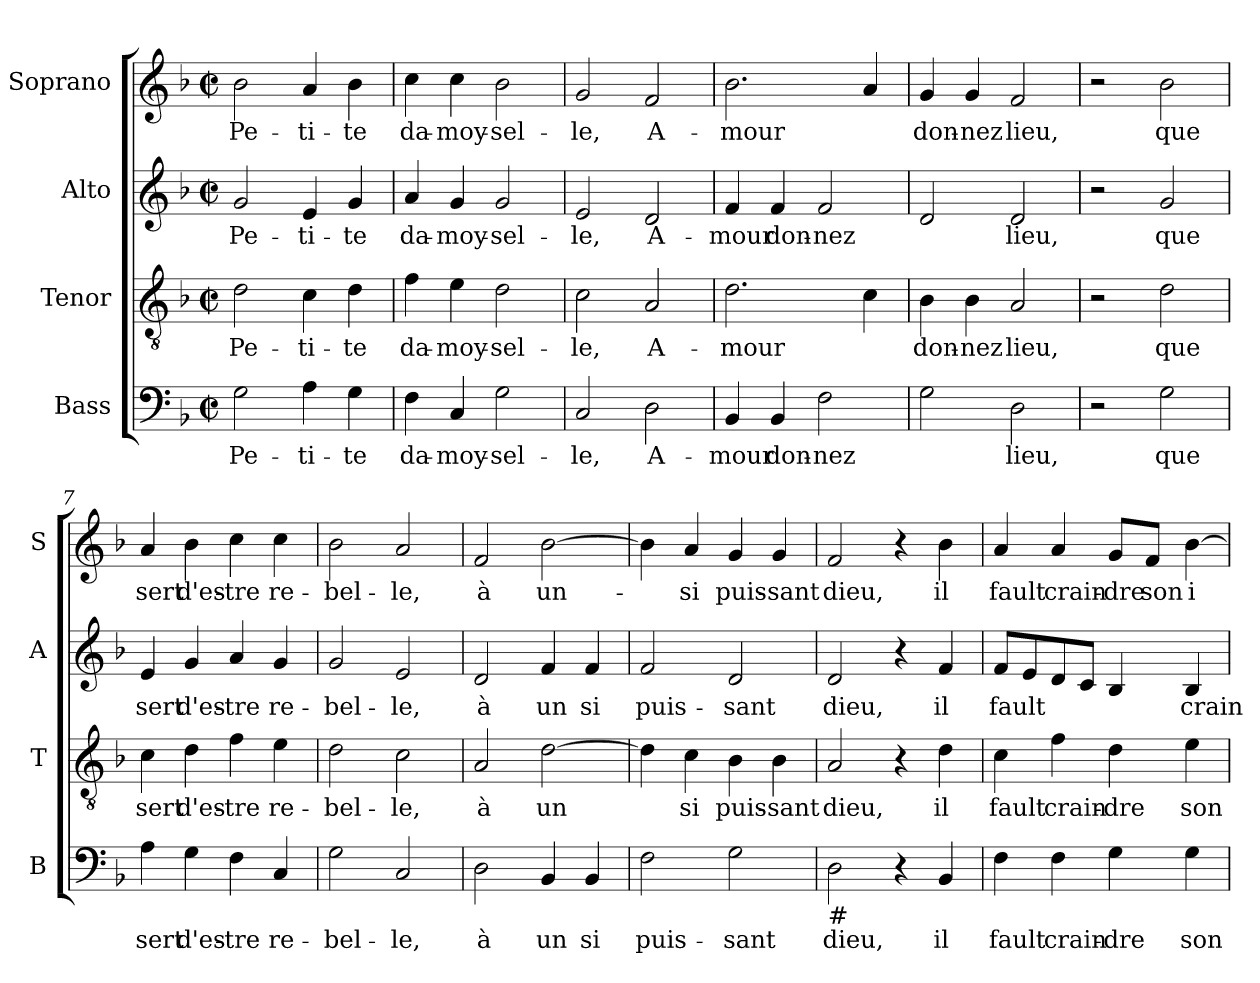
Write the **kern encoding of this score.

**kern	**text	**kern	**text	**kern	**text	**kern	**text
*part4	*part4	*part3	*part3	*part2	*part2	*part1	*part1
*staff4	*staff4	*staff3	*staff3	*staff2	*staff2	*staff1	*staff1
*I"Bass	*	*I"Tenor	*	*I"Alto	*	*I"Soprano	*
*I'B	*	*I'T	*	*I'A	*	*I'S	*
*clefF4	*	*clefGv2	*	*clefG2	*	*clefG2	*
*k[b-]	*	*k[b-]	*	*k[b-]	*	*k[b-]	*
*F:	*	*F:	*	*F:	*	*F:	*
*M2/2	*	*M2/2	*	*M2/2	*	*M2/2	*
*met(c|)	*	*met(c|)	*	*met(c|)	*	*met(c|)	*
=1	=1	=1	=1	=1	=1	=1	=1
!	!LO:LY:b	!	!LO:LY:b	!	!LO:LY:b	!	!LO:LY:b
2G\	Pe-	2d\	Pe-	2g/	Pe-	2b-\	Pe-
!	!LO:LY:b	!	!LO:LY:b	!	!LO:LY:b	!	!LO:LY:b
4A\	-ti-	4c\	-ti-	4e/	-ti-	4a/	-ti-
!	!LO:LY:b	!	!LO:LY:b	!	!LO:LY:b	!	!LO:LY:b
4G\	-te	4d\	-te	4g/	-te	4b-\	-te
=2	=2	=2	=2	=2	=2	=2	=2
!	!LO:LY:b	!	!LO:LY:b	!	!LO:LY:b	!	!LO:LY:b
4F\	da-	4f\	da-	4a/	da-	4cc\	da-
!	!LO:LY:b	!	!LO:LY:b	!	!LO:LY:b	!	!LO:LY:b
4C/	-moy-	4e\	-moy-	4g/	-moy-	4cc\	-moy-
!	!LO:LY:b	!	!LO:LY:b	!	!LO:LY:b	!	!LO:LY:b
2G\	-sel-	2d\	-sel-	2g/	-sel-	2b-\	-sel-
=3	=3	=3	=3	=3	=3	=3	=3
!	!LO:LY:b	!	!LO:LY:b	!	!LO:LY:b	!	!LO:LY:b
2C/	-le,	2c\	-le,	2e/	-le,	2g/	-le,
!	!LO:LY:b	!	!LO:LY:b	!	!LO:LY:b	!	!LO:LY:b
2D\	A-	2A/	A-	2d/	A-	2f/	A-
=4	=4	=4	=4	=4	=4	=4	=4
!	!LO:LY:b	!	!LO:LY:b	!	!LO:LY:b	!	!LO:LY:b
4BB-/	-mour	2.d\	-mour	4f/	-mour	2.b-\	-mour
!	!LO:LY:b	!	!	!	!LO:LY:b	!	!
4BB-/	don-	.	.	4f/	don-	.	.
!	!LO:LY:b	!	!	!	!LO:LY:b	!	!
2F\	-nez	.	.	2f/	-nez	.	.
.	.	4c\	.	.	.	4a/	.
!!LO:LB:g=z
=5	=5	=5	=5	=5	=5	=5	=5
!	!	!	!LO:LY:b	!	!	!	!LO:LY:b
2G\	.	4B-\	don-	2d/	.	4g/	don-
!	!	!	!LO:LY:b	!	!	!	!LO:LY:b
.	.	4B-\	-nez	.	.	4g/	-nez
!	!LO:LY:b	!	!LO:LY:b	!	!LO:LY:b	!	!LO:LY:b
2D\	lieu,	2A/	lieu,	2d/	lieu,	2f/	lieu,
=6	=6	=6	=6	=6	=6	=6	=6
2r	.	2r	.	2r	.	2r	.
!	!LO:LY:b	!	!LO:LY:b	!	!LO:LY:b	!	!LO:LY:b
2G\	que	2d\	que	2g/	que	2b-\	que
=7	=7	=7	=7	=7	=7	=7	=7
!	!LO:LY:b	!	!LO:LY:b	!	!LO:LY:b	!	!LO:LY:b
4A\	sert	4c\	sert	4e/	sert	4a/	sert
!	!LO:LY:b	!	!LO:LY:b	!	!LO:LY:b	!	!LO:LY:b
4G\	d'es-	4d\	d'es-	4g/	d'es-	4b-\	d'es-
!	!LO:LY:b	!	!LO:LY:b	!	!LO:LY:b	!	!LO:LY:b
4F\	-tre	4f\	-tre	4a/	-tre	4cc\	-tre
!	!LO:LY:b	!	!LO:LY:b	!	!LO:LY:b	!	!LO:LY:b
4C/	re-	4e\	re-	4g/	re-	4cc\	re-
=8	=8	=8	=8	=8	=8	=8	=8
!	!LO:LY:b	!	!LO:LY:b	!	!LO:LY:b	!	!LO:LY:b
2G\	-bel-	2d\	-bel-	2g/	-bel-	2b-\	-bel-
!	!LO:LY:b	!	!LO:LY:b	!	!LO:LY:b	!	!LO:LY:b
2C/	-le,	2c\	-le,	2e/	-le,	2a/	-le,
=9	=9	=9	=9	=9	=9	=9	=9
!	!LO:LY:b	!	!LO:LY:b	!	!LO:LY:b	!	!LO:LY:b
2D\	à	2A/	à	2d/	à	2f/	à
!	!LO:LY:b	!	!LO:LY:b	!	!LO:LY:b	!	!LO:LY:b
4BB-/	un	[2d\	un	4f/	un	[2b-\	un-
!	!LO:LY:b	!	!	!	!LO:LY:b	!	!
4BB-/	si	.	.	4f/	si	.	.
!!LO:PB:g=z
=10	=10	=10	=10	=10	=10	=10	=10
!	!LO:LY:b	!	!	!	!LO:LY:b	!	!
2F\	puis-	4d\]	.	2f/	puis-	4b-\]	.
!	!	!	!LO:LY:b	!	!	!	!LO:LY:b
.	.	4c\	si	.	.	4a/	-si
!	!LO:LY:b	!	!LO:LY:b	!	!LO:LY:b	!	!LO:LY:b
2G\	-sant	4B-\	puis-	2d/	-sant	4g/	puis-
!	!	!	!LO:LY:b	!	!	!	!LO:LY:b
.	.	4B-\	-sant	.	.	4g/	-sant
=11	=11	=11	=11	=11	=11	=11	=11
!LO:TX:b:t=#	!	!	!	!	!	!	!
!	!LO:LY:b	!	!LO:LY:b	!	!LO:LY:b	!	!LO:LY:b
2D\	dieu,	2A/	dieu,	2d/	dieu,	2f/	dieu,
4r	.	4r	.	4r	.	4r	.
!	!LO:LY:b	!	!LO:LY:b	!	!LO:LY:b	!	!LO:LY:b
4BB-/	il	4d\	il	4f/	il	4b-\	il
=12	=12	=12	=12	=12	=12	=12	=12
!	!LO:LY:b	!	!LO:LY:b	!	!LO:LY:b	!	!LO:LY:b
4F\	fault	4c\	fault	8f/L	fault	4a/	fault
.	.	.	.	8e/	.	.	.
!	!LO:LY:b	!	!LO:LY:b	!	!	!	!LO:LY:b
4F\	crain-	4f\	crain-	8d/	.	4a/	crain-
.	.	.	.	8c/J	.	.	.
!	!LO:LY:b	!	!LO:LY:b	!	!	!	!LO:LY:b
4G\	-dre	4d\	-dre	4B-/	.	8g/L	-dre
!	!	!	!	!	!	!	!LO:LY:b
.	.	.	.	.	.	8f/J	son
!	!LO:LY:b	!	!LO:LY:b	!	!LO:LY:b	!	!LO:LY:b
4G\	son	4e\	son	4B-/	crain-	[4b-\	i
=	=	=	=	=	=	=	=
*-	*-	*-	*-	*-	*-	*-	*-
